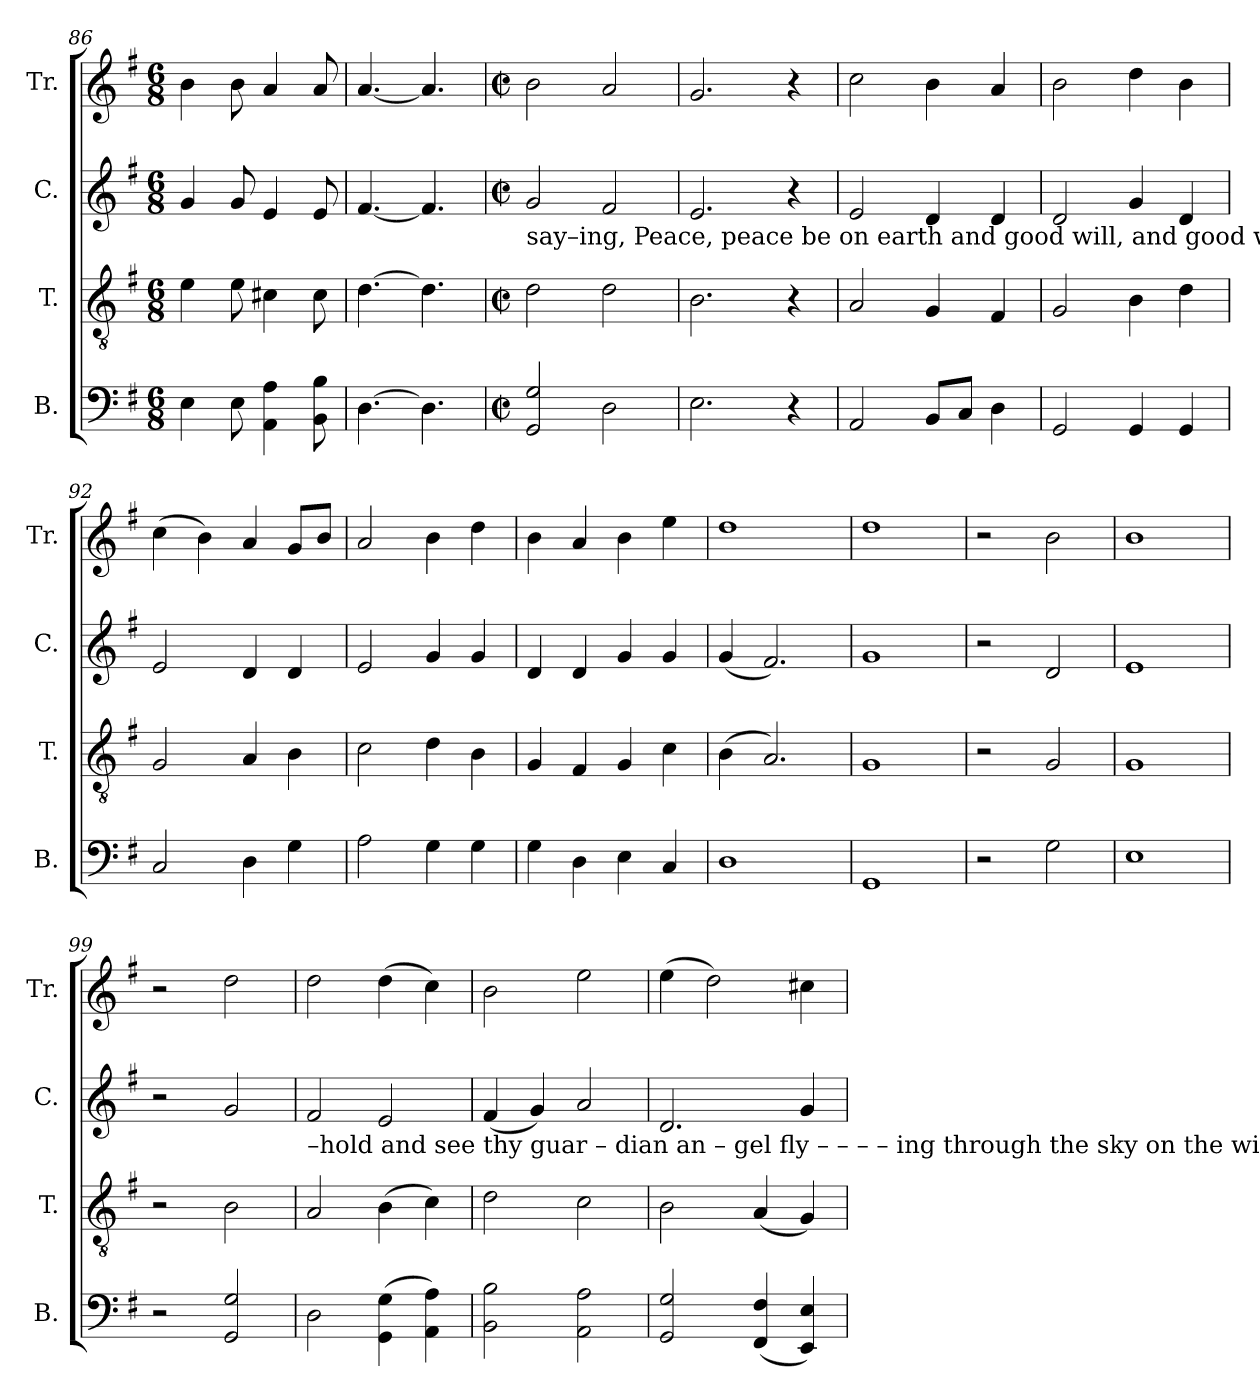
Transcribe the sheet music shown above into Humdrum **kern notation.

**kern	**kern	**kern	**kern
*part4	*part3	*part2	*part1
*staff4	*staff3	*staff2	*staff1
*I"B.	*I"T.	*I"C.	*I"Tr.
*I'B.	*I'T.	*I'C.	*I'Tr.
*clefF4	*clefGv2	*clefG2	*clefG2
*k[f#]	*k[f#]	*k[f#]	*k[f#]
*M6/8	*M6/8	*M6/8	*M6/8
=86	=86	=86	=86
4E\	4e\	4g/	4b\
8E\	8e\	8g/	8b\
4AA\ 4A\	4c#X\	4e/	4a/
8BB\ 8B\	8c#\	8e/	8a/
=87	=87	=87	=87
[4.D\	[4.d\	[4.f#/	[4.a/
4.D\]	4.d\]	4.f#/]	4.a/]
!!LO:LB:g=z
=88	=88	=88	=88
*M2/2	*M2/2	*M2/2	*M2/2
*met(c|)	*met(c|)	*met(c|)	*met(c|)
*	*	*	*MM120
!	!	!LO:TX:b:t=say–ing, Peace,      peace  be  on  earth and good will,  and good will, and good will, good will towards men.            Be – hold,           Be –	!
2GG/ 2G/	2d\	2g/	2b\
2D\	2d\	2f#/	2a/
=89	=89	=89	=89
2.E\	2.B\	2.e/	2.g/
4r	4r	4r	4r
=90	=90	=90	=90
2AA/	2A/	2e/	2cc\
8BB/L	4G/	4d/	4b\
8C/J	.	.	.
4D\	4F#/	4d/	4a/
=91	=91	=91	=91
2GG/	2G/	2d/	2b\
4GG/	4B\	4g/	4dd\
4GG/	4d\	4d/	4b\
=92	=92	=92	=92
2C/	2G/	2e/	(4cc\
.	.	.	4b\)
4D\	4A/	4d/	4a/
4G\	4B\	4d/	8g/L
.	.	.	8b/J
=93	=93	=93	=93
2A\	2c\	2e/	2a/
4G\	4d\	4g/	4b\
4G\	4B\	4g/	4dd\
=94	=94	=94	=94
4G\	4G/	4d/	4b\
4D\	4F#/	4d/	4a/
4E\	4G/	4g/	4b\
4C/	4c\	4g/	4ee\
=95	=95	=95	=95
1D	(4B\	(4g/	1dd
.	2.A/)	2.f#/)	.
=96	=96	=96	=96
1GG	1G	1g	1dd
=97	=97	=97	=97
2r	2r	2r	2r
2G\	2G/	2d/	2b\
=98	=98	=98	=98
1E	1G	1e	1b
=99	=99	=99	=99
2r	2r	2r	2r
2GG/ 2G/	2B\	2g/	2dd\
!!LO:LB:g=z
=100	=100	=100	=100
!	!	!LO:TX:b:t=–hold  and   see     thy     guar  – dian  an – gel     fly      –        –        –        –    ing through the sky   on  the      wings ____ of  the wind, on the	!
2D\	2A/	2f#/	2dd\
(4GG\ 4G\	(4B\	2e/	(4dd\
4AA\ 4A\)	4c\)	.	4cc\)
=101	=101	=101	=101
2BB\ 2B\	2d\	(4f#/	2b\
.	.	4g/)	.
2AA\ 2A\	2c\	2a/	2ee\
=102	=102	=102	=102
2GG/ 2G/	2B\	2.d/	(4ee\
.	.	.	2dd\)
(4FF#/ 4F#/	(4A/	.	.
4EE/ 4E/)	4G/)	4g/	4cc#X\
=	=	=	=
*-	*-	*-	*-
